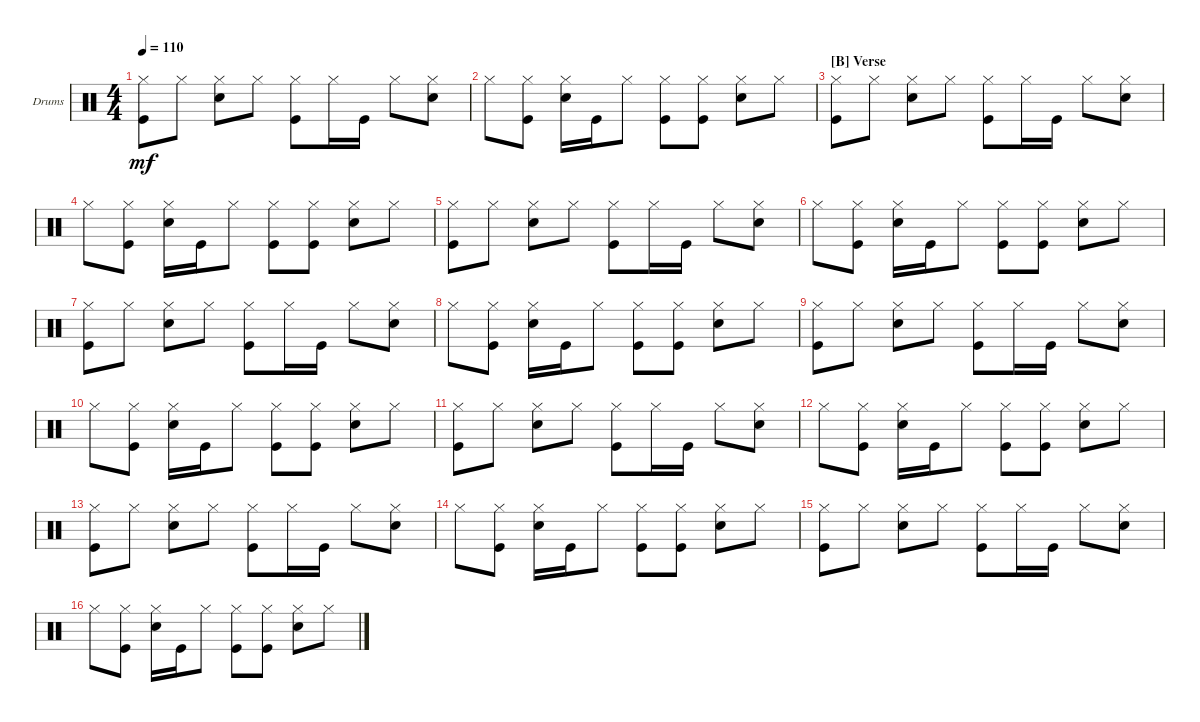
\defaultSystemsLayout 4
\bracketExtendMode groupsimilarinstruments
\firstSystemTrackNameOrientation horizontal
\otherSystemsTrackNameOrientation horizontal
\track ("Drumkit" "Drums") {instrument percussion}
\staff {score}
\articulation defaults
\ts (4 4)
\tempo 110
\clef neutral
\ks c
("Hi-Hat (closed)" "Kick (hit)").8{dy mf} "Hi-Hat (closed)".8 ("Hi-Hat (closed)" "Snare (hit) 2").8 "Hi-Hat (closed)".8 ("Hi-Hat (closed)" "Kick (hit)").8 "Hi-Hat (closed)".16 "Kick (hit)".16 "Hi-Hat (closed)".8 ("Hi-Hat (closed)" "Snare (hit) 2").8 |
"Hi-Hat (closed)".8 ("Hi-Hat (closed)" "Kick (hit)").8 ("Hi-Hat (closed)" "Snare (hit) 2").16 "Kick (hit)".16 "Hi-Hat (closed)".8 ("Hi-Hat (closed)" "Kick (hit)").8 ("Hi-Hat (closed)" "Kick (hit)").8 ("Hi-Hat (closed)" "Snare (hit) 2").8 "Hi-Hat (closed)".8 |
\section ("B" "Verse")
("Hi-Hat (closed)" "Kick (hit)").8 "Hi-Hat (closed)".8 ("Hi-Hat (closed)" "Snare (hit) 2").8 "Hi-Hat (closed)".8 ("Hi-Hat (closed)" "Kick (hit)").8 "Hi-Hat (closed)".16 "Kick (hit)".16 "Hi-Hat (closed)".8 ("Hi-Hat (closed)" "Snare (hit) 2").8 |
"Hi-Hat (closed)".8 ("Hi-Hat (closed)" "Kick (hit)").8 ("Hi-Hat (closed)" "Snare (hit) 2").16 "Kick (hit)".16 "Hi-Hat (closed)".8 ("Hi-Hat (closed)" "Kick (hit)").8 ("Hi-Hat (closed)" "Kick (hit)").8 ("Hi-Hat (closed)" "Snare (hit) 2").8 "Hi-Hat (closed)".8 |
("Hi-Hat (closed)" "Kick (hit)").8 "Hi-Hat (closed)".8 ("Hi-Hat (closed)" "Snare (hit) 2").8 "Hi-Hat (closed)".8 ("Hi-Hat (closed)" "Kick (hit)").8 "Hi-Hat (closed)".16 "Kick (hit)".16 "Hi-Hat (closed)".8 ("Hi-Hat (closed)" "Snare (hit) 2").8 |
"Hi-Hat (closed)".8 ("Hi-Hat (closed)" "Kick (hit)").8 ("Hi-Hat (closed)" "Snare (hit) 2").16 "Kick (hit)".16 "Hi-Hat (closed)".8 ("Hi-Hat (closed)" "Kick (hit)").8 ("Hi-Hat (closed)" "Kick (hit)").8 ("Hi-Hat (closed)" "Snare (hit) 2").8 "Hi-Hat (closed)".8 |
("Hi-Hat (closed)" "Kick (hit)").8 "Hi-Hat (closed)".8 ("Hi-Hat (closed)" "Snare (hit) 2").8 "Hi-Hat (closed)".8 ("Hi-Hat (closed)" "Kick (hit)").8 "Hi-Hat (closed)".16 "Kick (hit)".16 "Hi-Hat (closed)".8 ("Hi-Hat (closed)" "Snare (hit) 2").8 |
"Hi-Hat (closed)".8 ("Hi-Hat (closed)" "Kick (hit)").8 ("Hi-Hat (closed)" "Snare (hit) 2").16 "Kick (hit)".16 "Hi-Hat (closed)".8 ("Hi-Hat (closed)" "Kick (hit)").8 ("Hi-Hat (closed)" "Kick (hit)").8 ("Hi-Hat (closed)" "Snare (hit) 2").8 "Hi-Hat (closed)".8 |
("Hi-Hat (closed)" "Kick (hit)").8 "Hi-Hat (closed)".8 ("Hi-Hat (closed)" "Snare (hit) 2").8 "Hi-Hat (closed)".8 ("Hi-Hat (closed)" "Kick (hit)").8 "Hi-Hat (closed)".16 "Kick (hit)".16 "Hi-Hat (closed)".8 ("Hi-Hat (closed)" "Snare (hit) 2").8 |
"Hi-Hat (closed)".8 ("Hi-Hat (closed)" "Kick (hit)").8 ("Hi-Hat (closed)" "Snare (hit) 2").16 "Kick (hit)".16 "Hi-Hat (closed)".8 ("Hi-Hat (closed)" "Kick (hit)").8 ("Hi-Hat (closed)" "Kick (hit)").8 ("Hi-Hat (closed)" "Snare (hit) 2").8 "Hi-Hat (closed)".8 |
("Hi-Hat (closed)" "Kick (hit)").8 "Hi-Hat (closed)".8 ("Hi-Hat (closed)" "Snare (hit) 2").8 "Hi-Hat (closed)".8 ("Hi-Hat (closed)" "Kick (hit)").8 "Hi-Hat (closed)".16 "Kick (hit)".16 "Hi-Hat (closed)".8 ("Hi-Hat (closed)" "Snare (hit) 2").8 |
"Hi-Hat (closed)".8 ("Hi-Hat (closed)" "Kick (hit)").8 ("Hi-Hat (closed)" "Snare (hit) 2").16 "Kick (hit)".16 "Hi-Hat (closed)".8 ("Hi-Hat (closed)" "Kick (hit)").8 ("Hi-Hat (closed)" "Kick (hit)").8 ("Hi-Hat (closed)" "Snare (hit) 2").8 "Hi-Hat (closed)".8 |
("Hi-Hat (closed)" "Kick (hit)").8 "Hi-Hat (closed)".8 ("Hi-Hat (closed)" "Snare (hit) 2").8 "Hi-Hat (closed)".8 ("Hi-Hat (closed)" "Kick (hit)").8 "Hi-Hat (closed)".16 "Kick (hit)".16 "Hi-Hat (closed)".8 ("Hi-Hat (closed)" "Snare (hit) 2").8 |
"Hi-Hat (closed)".8 ("Hi-Hat (closed)" "Kick (hit)").8 ("Hi-Hat (closed)" "Snare (hit) 2").16 "Kick (hit)".16 "Hi-Hat (closed)".8 ("Hi-Hat (closed)" "Kick (hit)").8 ("Hi-Hat (closed)" "Kick (hit)").8 ("Hi-Hat (closed)" "Snare (hit) 2").8 "Hi-Hat (closed)".8 |
("Hi-Hat (closed)" "Kick (hit)").8 "Hi-Hat (closed)".8 ("Hi-Hat (closed)" "Snare (hit) 2").8 "Hi-Hat (closed)".8 ("Hi-Hat (closed)" "Kick (hit)").8 "Hi-Hat (closed)".16 "Kick (hit)".16 "Hi-Hat (closed)".8 ("Hi-Hat (closed)" "Snare (hit) 2").8 |
"Hi-Hat (closed)".8 ("Hi-Hat (closed)" "Kick (hit)").8 ("Hi-Hat (closed)" "Snare (hit) 2").16 "Kick (hit)".16 "Hi-Hat (closed)".8 ("Hi-Hat (closed)" "Kick (hit)").8 ("Hi-Hat (closed)" "Kick (hit)").8 ("Hi-Hat (closed)" "Snare (hit) 2").8 "Hi-Hat (closed)".8
